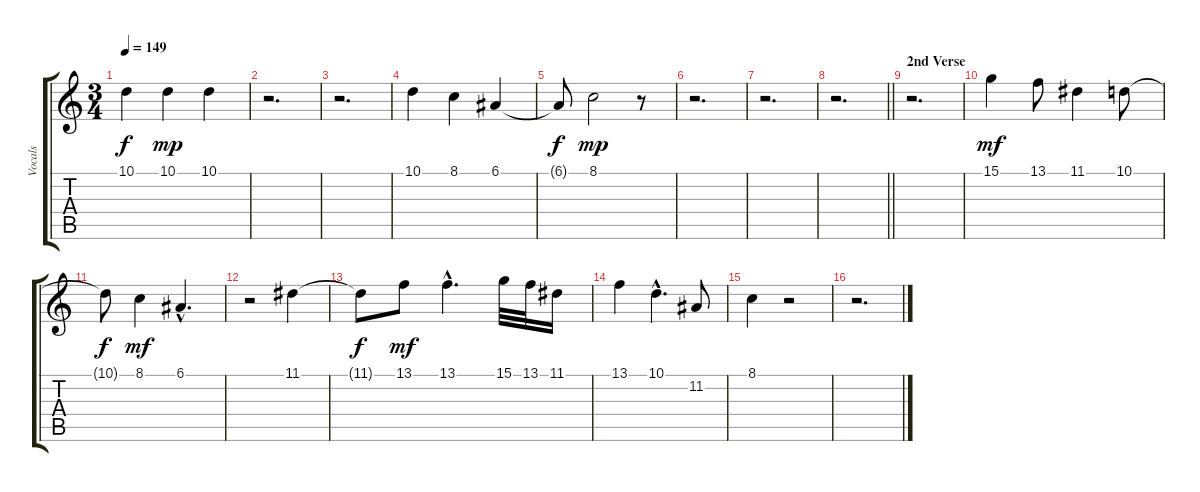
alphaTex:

\track ("Vocals" "Vocals") {instrument flute}
\staff {score tabs}
\tuning (E4 B3 G3 D3 A2 E2) {hide}
\ts (3 4)
\tempo 149
\clef g2
\ks c
10.1{t}.4{dy f} 10.1.4{dy mp} 10.1.4 |
r.2{d} |
r.2{d} |
10.1.4 8.1.4 6.1.4 |
6.1{t}.8{dy f} 8.1.2{dy mp} r.8 |
r.2{d} |
r.2{d} |
\barLineRight lightlight
r.2{d} |
\section ("" "2nd Verse")
r.2{d} |
15.1.4{dy mf} 13.1.8 11.1.4 10.1.8 |
10.1{t}.8{dy f} 8.1.4{dy mf} 6.1{hac}.4{d} |
r.2 11.1.4 |
11.1{t}.8{dy f} 13.1.8{dy mf} 13.1{hac}.4{d} 15.1.32 13.1.32 11.1.16 |
13.1.4 10.1{hac}.4{d} 11.2.8 |
8.1.4 r.2 |
r.2{d}
